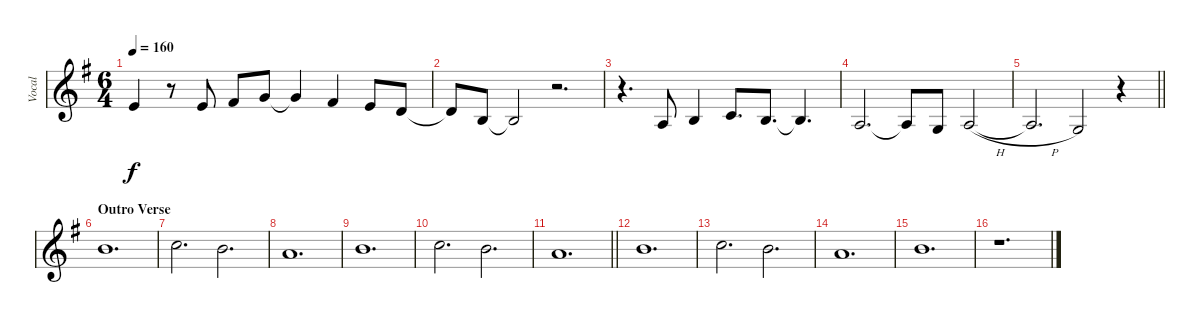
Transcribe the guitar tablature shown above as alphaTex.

\track ("Vocal" "Vocal") {instrument frenchhorn}
\staff {score}
\tuning (E4 B3 G3 D3 A2 E2) {hide}
\ts (6 4)
\tempo 160
\clef g2
\ks g
0.1{t}.4{dy f} r.8 0.1.8 2.1.8 3.1.8 3.1{t}.4 2.1.4 0.1.8 3.2.8 |
3.2{t}.8 0.2.8 0.2{t}.2 r.2{d} |
r.4{d} 2.3.8 0.2.4 1.2.8{d} 0.2.8{d} 0.2{t}.4{d} |
2.3.2{d} 2.3{t}.8 0.3.8 2.3{h}.2 |
\barLineRight lightlight
2.3{h t}.2{d} 0.3.2 r.4 |
\section ("" "Outro Verse")
7.1.1{d} |
8.1.2{d} 7.1.2{d} |
5.1.1{d} |
7.1.1{d} |
8.1.2{d} 7.1.2{d} |
\barLineRight lightlight
5.1.1{d} |
7.1.1{d} |
8.1.2{d} 7.1.2{d} |
5.1.1{d} |
7.1.1{d} |
r.1{d}
